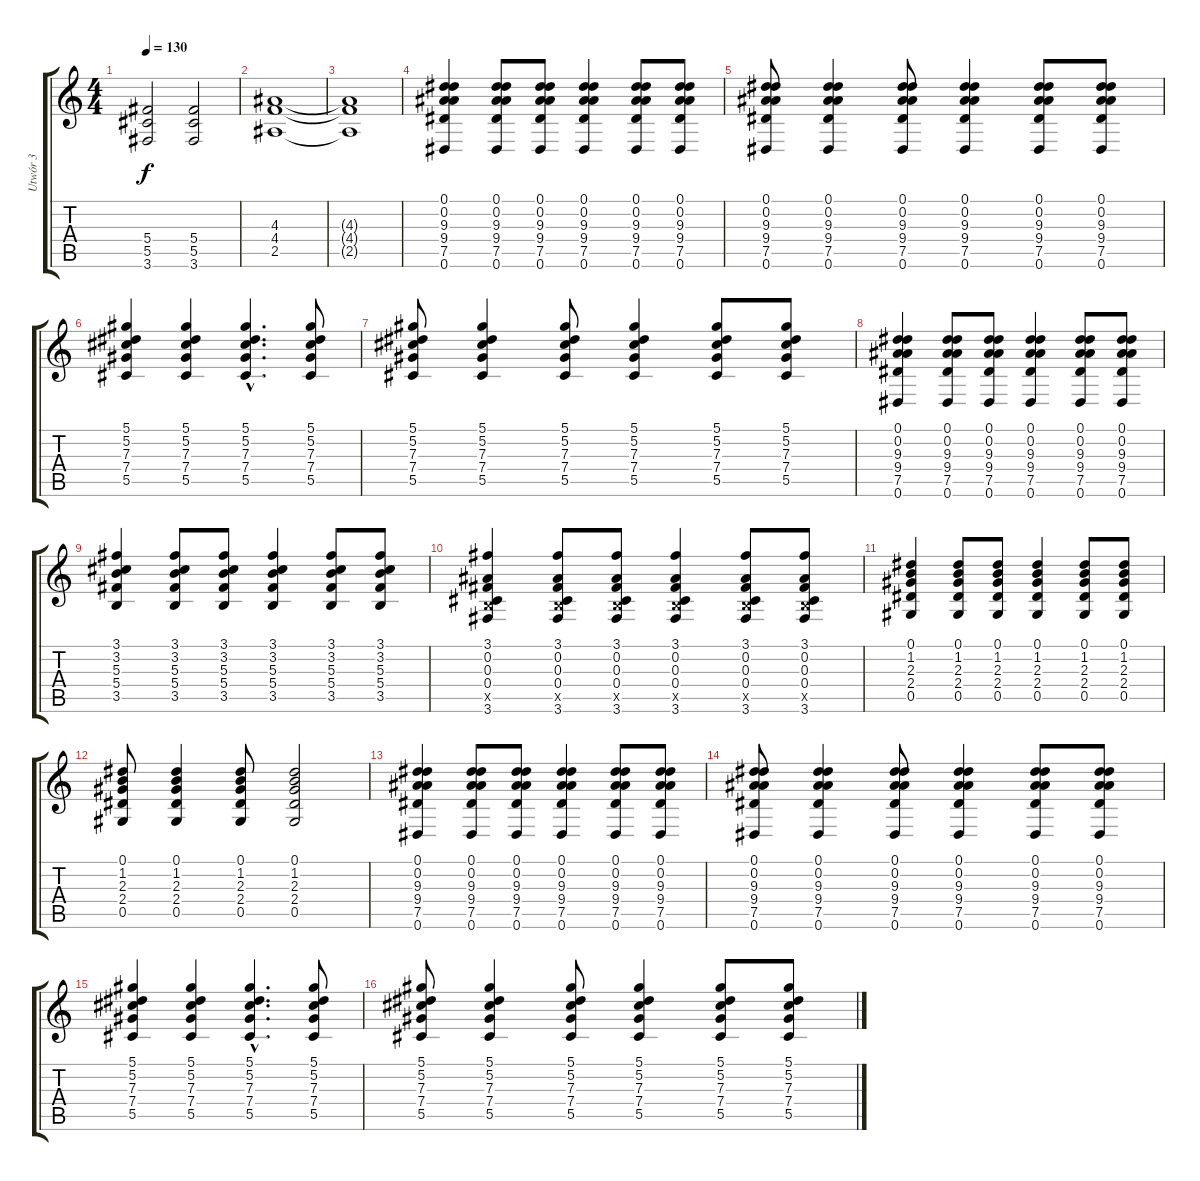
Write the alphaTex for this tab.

\track ("Utwór 3" "Utwór 3") {instrument distortionguitar}
\staff {score tabs}
\tuning (Eb4 Bb3 Gb3 Db3 Ab2 Eb2) {hide}
\ts (4 4)
\tempo 130
\clef g2
\ks c
(5.4 5.5 3.6).2{dy f} (5.4 5.5 3.6).2 |
(4.3 4.4 2.5).1 |
(4.3{t} 4.4{t} 2.5{t}).1 |
(0.1 0.2 9.3 9.4 7.5 0.6).4{volume 7 instrument acousticguitarsteel} (0.1 0.2 9.3 9.4 7.5 0.6).8 (0.1 0.2 9.3 9.4 7.5 0.6).8 (0.1 0.2 9.3 9.4 7.5 0.6).4 (0.1 0.2 9.3 9.4 7.5 0.6).8 (0.1 0.2 9.3 9.4 7.5 0.6).8 |
(0.1 0.2 9.3 9.4 7.5 0.6).8 (0.1 0.2 9.3 9.4 7.5 0.6).4 (0.1 0.2 9.3 9.4 7.5 0.6).8 (0.1 0.2 9.3 9.4 7.5 0.6).4 (0.1 0.2 9.3 9.4 7.5 0.6).8 (0.1 0.2 9.3 9.4 7.5 0.6).8 |
(5.1 5.2 7.3 7.4 5.5).4 (5.1 5.2 7.3 7.4 5.5).4 (5.1{hac} 5.2{hac} 7.3{hac} 7.4{hac} 5.5{hac}).4{d} (5.1 5.2 7.3 7.4 5.5).8 |
(5.1 5.2 7.3 7.4 5.5).8 (5.1 5.2 7.3 7.4 5.5).4 (5.1 5.2 7.3 7.4 5.5).8 (5.1 5.2 7.3 7.4 5.5).4 (5.1 5.2 7.3 7.4 5.5).8 (5.1 5.2 7.3 7.4 5.5).8 |
(0.1 0.2 9.3 9.4 7.5 0.6).4 (0.1 0.2 9.3 9.4 7.5 0.6).8 (0.1 0.2 9.3 9.4 7.5 0.6).8 (0.1 0.2 9.3 9.4 7.5 0.6).4 (0.1 0.2 9.3 9.4 7.5 0.6).8 (0.1 0.2 9.3 9.4 7.5 0.6).8 |
(3.1 3.2 5.3 5.4 3.5).4 (3.1 3.2 5.3 5.4 3.5).8 (3.1 3.2 5.3 5.4 3.5).8 (3.1 3.2 5.3 5.4 3.5).4 (3.1 3.2 5.3 5.4 3.5).8 (3.1 3.2 5.3 5.4 3.5).8 |
(3.1 0.2 0.3 0.4 3.5{x} 3.6).4 (3.1 0.2 0.3 0.4 3.5{x} 3.6).8 (3.1 0.2 0.3 0.4 3.5{x} 3.6).8 (3.1 0.2 0.3 0.4 3.5{x} 3.6).4 (3.1 0.2 0.3 0.4 3.5{x} 3.6).8 (3.1 0.2 0.3 0.4 3.5{x} 3.6).8 |
(0.1 1.2 2.3 2.4 0.5).4 (0.1 1.2 2.3 2.4 0.5).8 (0.1 1.2 2.3 2.4 0.5).8 (0.1 1.2 2.3 2.4 0.5).4 (0.1 1.2 2.3 2.4 0.5).8 (0.1 1.2 2.3 2.4 0.5).8 |
(0.1 1.2 2.3 2.4 0.5).8 (0.1 1.2 2.3 2.4 0.5).4 (0.1 1.2 2.3 2.4 0.5).8 (0.1 1.2 2.3 2.4 0.5).2 |
(0.1 0.2 9.3 9.4 7.5 0.6).4 (0.1 0.2 9.3 9.4 7.5 0.6).8 (0.1 0.2 9.3 9.4 7.5 0.6).8 (0.1 0.2 9.3 9.4 7.5 0.6).4 (0.1 0.2 9.3 9.4 7.5 0.6).8 (0.1 0.2 9.3 9.4 7.5 0.6).8 |
(0.1 0.2 9.3 9.4 7.5 0.6).8 (0.1 0.2 9.3 9.4 7.5 0.6).4 (0.1 0.2 9.3 9.4 7.5 0.6).8 (0.1 0.2 9.3 9.4 7.5 0.6).4 (0.1 0.2 9.3 9.4 7.5 0.6).8 (0.1 0.2 9.3 9.4 7.5 0.6).8 |
(5.1 5.2 7.3 7.4 5.5).4 (5.1 5.2 7.3 7.4 5.5).4 (5.1{hac} 5.2{hac} 7.3{hac} 7.4{hac} 5.5{hac}).4{d} (5.1 5.2 7.3 7.4 5.5).8 |
(5.1 5.2 7.3 7.4 5.5).8 (5.1 5.2 7.3 7.4 5.5).4 (5.1 5.2 7.3 7.4 5.5).8 (5.1 5.2 7.3 7.4 5.5).4 (5.1 5.2 7.3 7.4 5.5).8 (5.1 5.2 7.3 7.4 5.5).8
